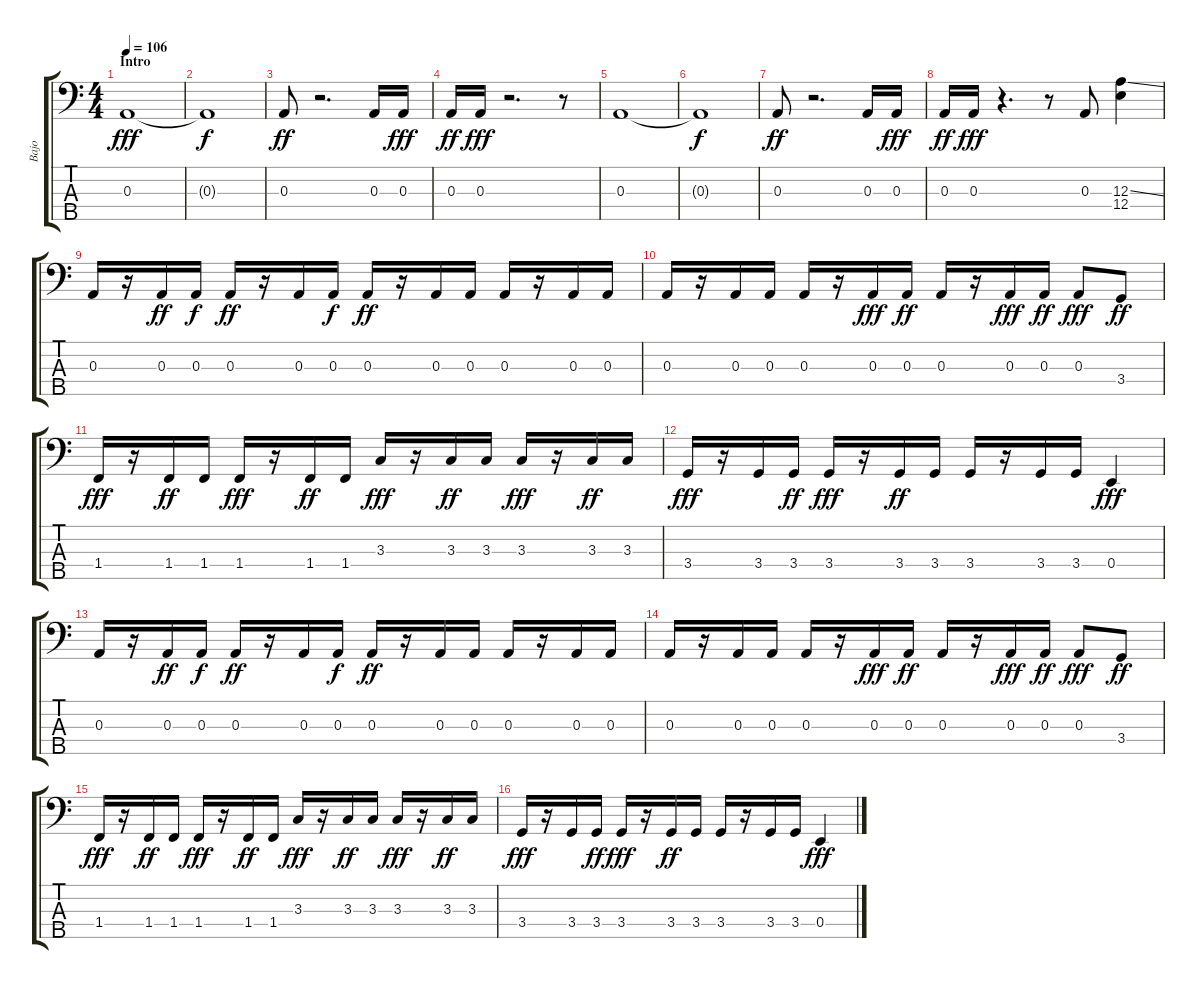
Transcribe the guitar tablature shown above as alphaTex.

\track ("Bajo" "Bajo") {instrument electricbasspick}
\staff {score tabs}
\tuning (G2 D2 A1 E1 B0) {hide}
\ts (4 4)
\section ("" "Intro")
\tempo 106
\clef f4
\ks c
0.3.1{dy fff instrument electricbasspick} |
0.3{t}.1{dy f} |
0.3.8{dy ff} r.2{d} 0.3.16 0.3.16{dy fff} |
0.3.16{dy ff} 0.3.16{dy fff} r.2{d} r.8 |
0.3.1{volume 13 balance 8 instrument electricbasspick} |
0.3{t}.1{dy f} |
0.3.8{dy ff} r.2{d} 0.3.16 0.3.16{dy fff} |
0.3.16{dy ff} 0.3.16{dy fff} r.4{d} r.8{volume 16 instrument electricbassfinger} 0.3.8 (12.3{ss} 12.4).4 |
0.3.16{volume 13 balance 8 instrument electricbasspick} r.16 0.3.16{dy ff} 0.3.16{dy f} 0.3.16{dy ff} r.16 0.3.16 0.3.16{dy f} 0.3.16{dy ff} r.16 0.3.16 0.3.16 0.3.16 r.16 0.3.16 0.3.16 |
0.3.16 r.16 0.3.16 0.3.16 0.3.16 r.16 0.3.16{dy fff} 0.3.16{dy ff} 0.3.16 r.16 0.3.16{dy fff} 0.3.16{dy ff} 0.3.8{dy fff} 3.4.8{dy ff} |
1.4.16{dy fff} r.16 1.4.16{dy ff} 1.4.16 1.4.16{dy fff} r.16 1.4.16{dy ff} 1.4.16 3.3.16{dy fff} r.16 3.3.16{dy ff} 3.3.16 3.3.16{dy fff} r.16 3.3.16{dy ff} 3.3.16 |
3.4.16{dy fff} r.16 3.4.16 3.4.16{dy ff} 3.4.16{dy fff} r.16 3.4.16{dy ff} 3.4.16 3.4.16 r.16 3.4.16 3.4.16 0.4.4{dy fff} |
0.3.16{volume 13 balance 8 instrument electricbasspick} r.16 0.3.16{dy ff} 0.3.16{dy f} 0.3.16{dy ff} r.16 0.3.16 0.3.16{dy f} 0.3.16{dy ff} r.16 0.3.16 0.3.16 0.3.16 r.16 0.3.16 0.3.16 |
0.3.16 r.16 0.3.16 0.3.16 0.3.16 r.16 0.3.16{dy fff} 0.3.16{dy ff} 0.3.16 r.16 0.3.16{dy fff} 0.3.16{dy ff} 0.3.8{dy fff} 3.4.8{dy ff} |
1.4.16{dy fff} r.16 1.4.16{dy ff} 1.4.16 1.4.16{dy fff} r.16 1.4.16{dy ff} 1.4.16 3.3.16{dy fff} r.16 3.3.16{dy ff} 3.3.16 3.3.16{dy fff} r.16 3.3.16{dy ff} 3.3.16 |
3.4.16{dy fff} r.16 3.4.16 3.4.16{dy ff} 3.4.16{dy fff} r.16 3.4.16{dy ff} 3.4.16 3.4.16 r.16 3.4.16 3.4.16 0.4.4{dy fff}
